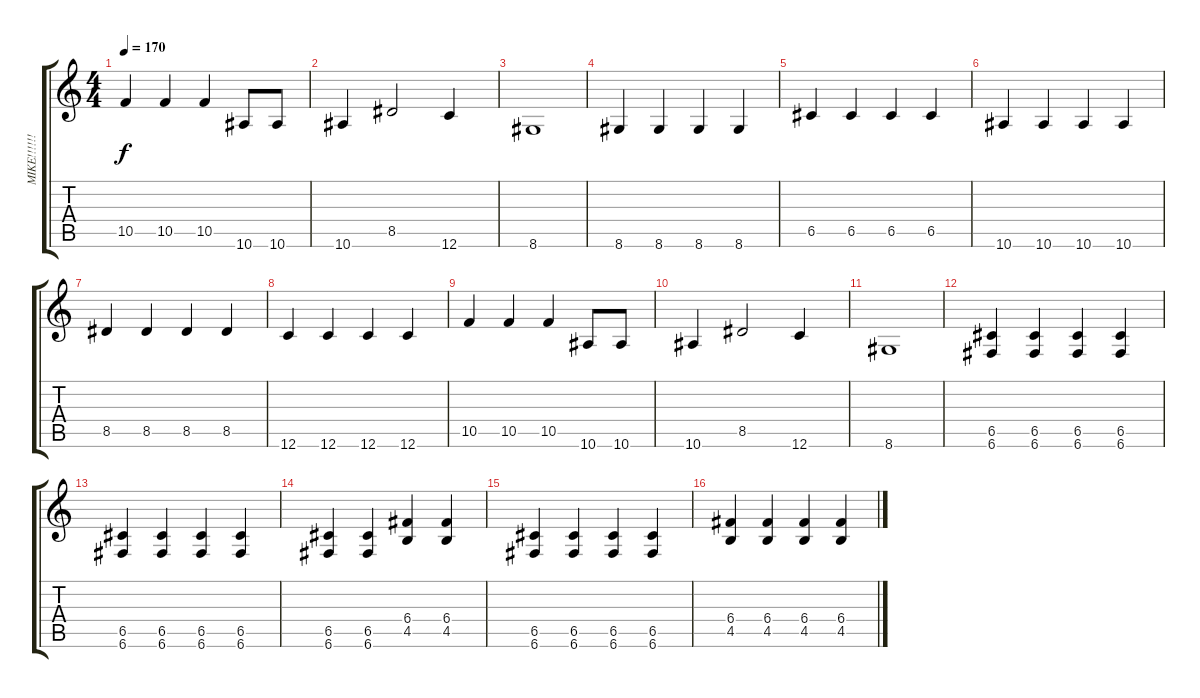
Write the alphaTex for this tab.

\track ("MIKE!!!!!! " "MIKE!!!!!!") {instrument acousticguitarsteel}
\staff {score tabs}
\tuning (D4 A3 F3 C3 G2 C2) {hide}
\ts (4 4)
\tempo 170
\clef g2
\ks c
10.5.4{dy f} 10.5.4 10.5.4 10.6.8 10.6.8 |
10.6.4 8.5.2 12.6.4 |
8.6.1 |
8.6.4 8.6.4 8.6.4 8.6.4 |
6.5.4 6.5.4 6.5.4 6.5.4 |
10.6.4 10.6.4 10.6.4 10.6.4 |
8.5.4 8.5.4 8.5.4 8.5.4 |
12.6.4 12.6.4 12.6.4 12.6.4 |
10.5.4 10.5.4 10.5.4 10.6.8 10.6.8 |
10.6.4 8.5.2 12.6.4 |
8.6.1 |
(6.5 6.6).4 (6.5 6.6).4 (6.5 6.6).4 (6.5 6.6).4 |
(6.5 6.6).4 (6.5 6.6).4 (6.5 6.6).4 (6.5 6.6).4 |
(6.5 6.6).4 (6.5 6.6).4 (6.4 4.5).4 (6.4 4.5).4 |
(6.5 6.6).4 (6.5 6.6).4 (6.5 6.6).4 (6.5 6.6).4 |
(6.4 4.5).4 (6.4 4.5).4 (6.4 4.5).4 (6.4 4.5).4
